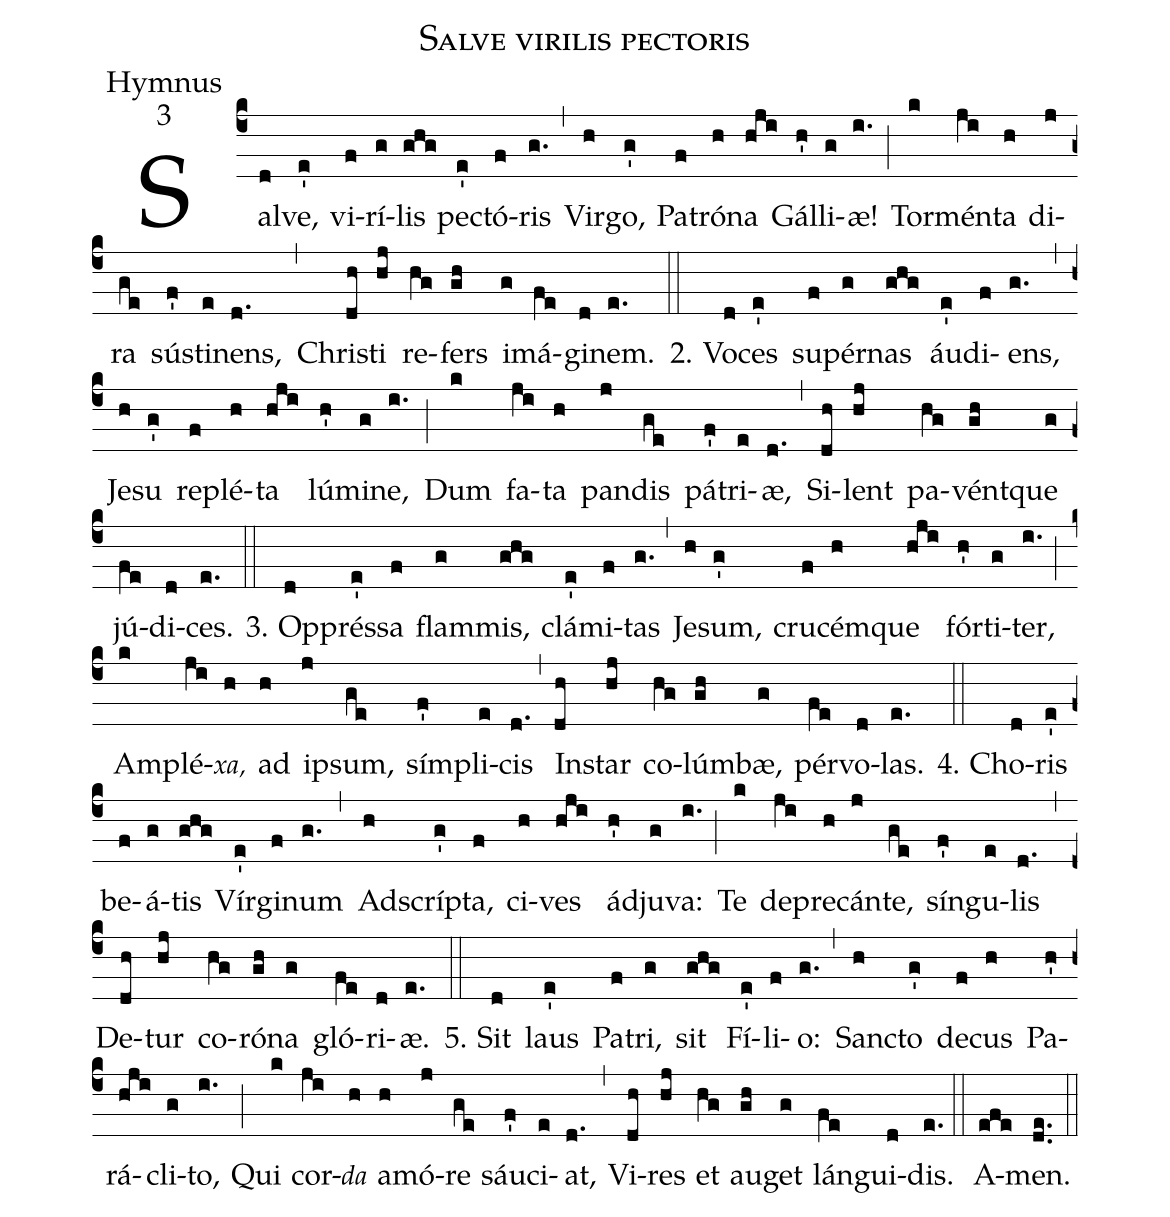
name:Salve virilis pectoris;
office-part:Hymnus;
mode:3;
%%
(c4) Sal(d)ve,(e') vi(f)rí(g)lis(ghg) pe(e')ctó(f)ris(g.) (,)
Vir(h)go,(g') Pa(f)tró(h)na(hji) Gál(h')li(g)æ!(i.) (;)
Tor(k)mén(ji)ta(h) di(j)ra(ge) sús(f')ti(e)nens,(d.) (,)
Chri(dh)sti(hj) re(hg)fers(gh) i(g)má(fe)gi(d)nem.(e.) (::)

2. Vo(d)ces(e') su(f)pér(g)nas(ghg) áu(e')di(f)ens,(g.) (,)
Je(h)su(g') re(f)plé(h)ta(hji) lú(h')mi(g)ne,(i.) (;)
Dum(k) fa(ji)ta(h) pan(j)dis(ge) pá(f')tri(e)æ,(d.) (,)
Si(dh)lent(hj) pa(hg)vént(gh)que(g) jú(fe)di(d)ces.(e.) (::)

3. Op(d)pré(e')ssa(f) flam(g)mis,(ghg) clá(e')mi(f)tas(g.) (,)
Je(h)sum,(g') cru(f)cém(h)que(hji) fór(h')ti(g)ter,(i.) (;)
Am(k)plé(ji)<e>xa,</e>(h) ad(h) i(j)psum,(ge) sím(f')pli(e)cis(d.) (,)
In(dh)star(hj) co(hg)lúm(gh)bæ,(g) pér(fe)vo(d)las.(e.) (::)

4. Cho(d)ris(e') be(f)á(g)tis(ghg) Vír(e')gi(f)num(g.) (,)
Ad(h)scrí(g')pta,(f) ci(h)ves(hji) ád(h')ju(g)va:(i.) (;)
Te(k) de(ji)pre(h)cán(j)te,(ge) sín(f')gu(e)lis(d.) (,)
De(dh)tur(hj) co(hg)ró(gh)na(g) gló(fe)ri(d)æ.(e.) (::)

5. Sit(d) laus(e') Pa(f)tri,(g) sit(ghg) Fí(e')li(f)o:(g.) (,)
Sa(h)ncto(g') de(f)cus(h) Pa(h')rá(hji)cli(g)to,(i.) (;)
Qui(k) cor(ji)<e>da</e>(h) a(h)mó(j)re(ge) sáu(f')ci(e)at,(d.) (,)
Vi(dh)res(hj) et(hg) au(gh)get(g) lán(fe)gui(d)dis.(e.) (::) A(efe)men.(de..) (::)
